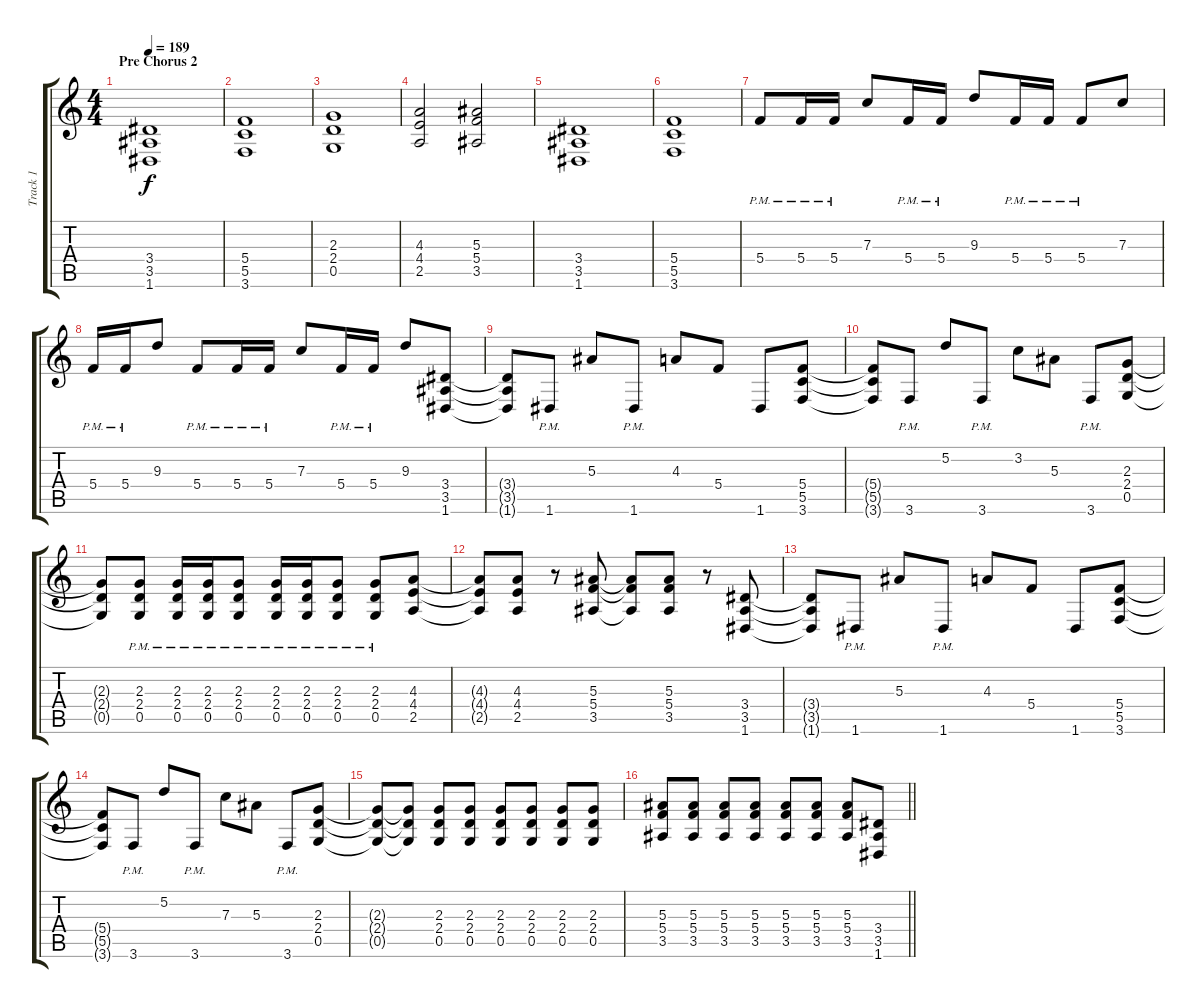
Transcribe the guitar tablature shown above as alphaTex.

\track ("Track 1" "Track 1") {instrument overdrivenguitar}
\staff {score tabs}
\tuning (D4 A3 F3 C3 G2 D2) {hide}
\ts (4 4)
\section ("" "Pre Chorus 2")
\tempo 189
\clef g2
\ks c
(3.4 3.5 1.6).1{dy f} |
(5.4 5.5 3.6).1 |
(2.3 2.4 0.5).1 |
(4.3 4.4 2.5).2 (5.3 5.4 3.5).2 |
(3.4 3.5 1.6).1 |
(5.4 5.5 3.6).1 |
5.4{pm}.8 5.4{pm}.16 5.4{pm}.16 7.3.8 5.4{pm}.16 5.4{pm}.16 9.3.8 5.4{pm}.16 5.4{pm}.16 5.4{pm}.8 7.3.8 |
5.4{pm}.16 5.4{pm}.16 9.3.8 5.4{pm}.8 5.4{pm}.16 5.4{pm}.16 7.3.8 5.4{pm}.16 5.4{pm}.16 9.3.8 (3.4 3.5 1.6).8 |
(3.4{t} 3.5{t} 1.6{t}).8 1.6{pm}.8 5.3.8 1.6{pm}.8 4.3.8 5.4.8 1.6.8 (5.4 5.5 3.6).8 |
(5.4{t} 5.5{t} 3.6{t}).8 3.6{pm}.8 5.2.8 3.6{pm}.8 3.2.8 5.3.8 3.6{pm}.8 (2.3 2.4 0.5).8 |
(2.3{t} 2.4{t} 0.5{t}).8 (2.3{pm} 2.4{pm} 0.5{pm}).8 (2.3{pm} 2.4{pm} 0.5{pm}).16 (2.3{pm} 2.4{pm} 0.5{pm}).16 (2.3{pm} 2.4{pm} 0.5{pm}).8 (2.3{pm} 2.4{pm} 0.5{pm}).16 (2.3{pm} 2.4{pm} 0.5{pm}).16 (2.3{pm} 2.4{pm} 0.5{pm}).8 (2.3{pm} 2.4{pm} 0.5{pm}).8 (4.3 4.4 2.5).8 |
(4.3{t} 4.4{t} 2.5{t}).8 (4.3 4.4 2.5).8 r.8 (5.3 5.4 3.5).8 (5.3{t} 5.4{t} 3.5{t}).8 (5.3 5.4 3.5).8 r.8 (3.4 3.5 1.6).8 |
(3.4{t} 3.5{t} 1.6{t}).8 1.6{pm}.8 5.3.8 1.6{pm}.8 4.3.8 5.4.8 1.6.8 (5.4 5.5 3.6).8 |
(5.4{t} 5.5{t} 3.6{t}).8 3.6{pm}.8 5.2.8 3.6{pm}.8 7.3.8 5.3.8 3.6{pm}.8 (2.3 2.4 0.5).8 |
(2.3{t} 2.4{t} 0.5{t}).8 (2.3{t} 2.4{t} 0.5{t}).8 (2.3 2.4 0.5).8 (2.3 2.4 0.5).8 (2.3 2.4 0.5).8 (2.3 2.4 0.5).8 (2.3 2.4 0.5).8 (2.3 2.4 0.5).8 |
\barLineRight lightlight
(5.3 5.4 3.5).8 (5.3 5.4 3.5).8 (5.3 5.4 3.5).8 (5.3 5.4 3.5).8 (5.3 5.4 3.5).8 (5.3 5.4 3.5).8 (5.3 5.4 3.5).8 (3.4 3.5 1.6).8
